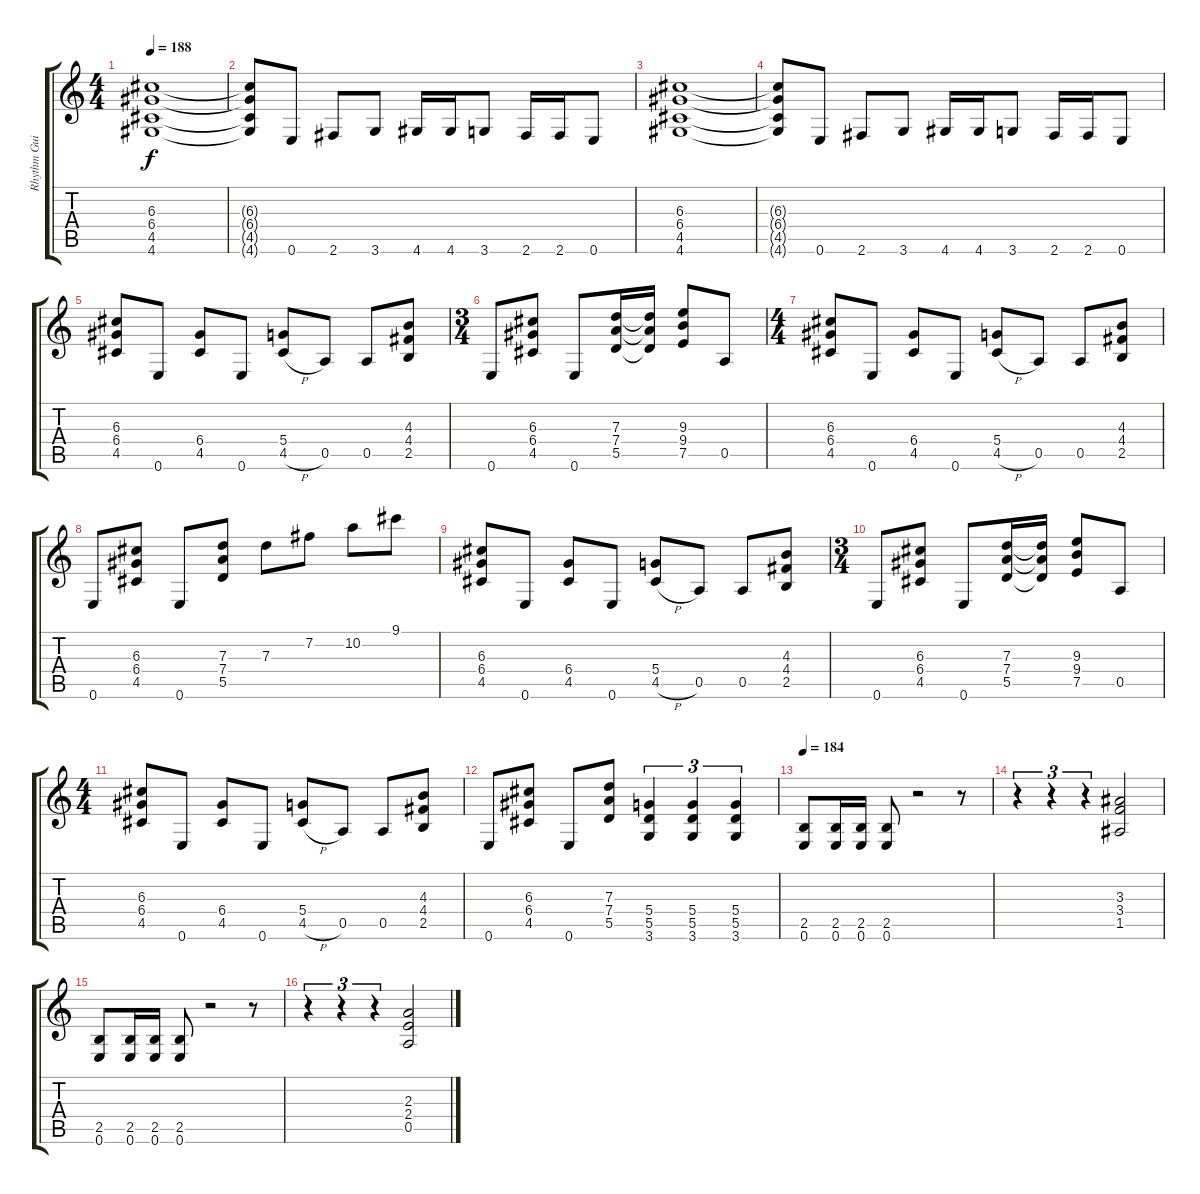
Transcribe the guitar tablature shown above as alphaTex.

\track ("Rhythm Guitar Right" "Rhythm Gui") {instrument distortionguitar}
\staff {score tabs}
\tuning (E4 B3 G3 D3 A2 E2) {hide}
\ts (4 4)
\tempo 188
\clef g2
\ks c
(6.3 6.4 4.5 4.6).1{dy f instrument distortionguitar} |
(6.3{t} 6.4{t} 4.5{t} 4.6{t}).8 0.6.8 2.6.8 3.6.8 4.6.16 4.6.16 3.6.8 2.6.16 2.6.16 0.6.8 |
(6.3 6.4 4.5 4.6).1 |
(6.3{t} 6.4{t} 4.5{t} 4.6{t}).8 0.6.8 2.6.8 3.6.8 4.6.16 4.6.16 3.6.8 2.6.16 2.6.16 0.6.8 |
(6.3 6.4 4.5).8 0.6.8 (6.4 4.5).8 0.6.8 (5.4 4.5{h}).8 0.5.8 0.5.8 (4.3 4.4 2.5).8 |
\ts (3 4)
0.6.8 (6.3 6.4 4.5).8 0.6.8 (7.3 7.4 5.5).16 (7.3{t} 7.4{t} 5.5{t}).16 (9.3 9.4 7.5).8 0.5.8 |
\ts (4 4)
(6.3 6.4 4.5).8 0.6.8 (6.4 4.5).8 0.6.8 (5.4 4.5{h}).8 0.5.8 0.5.8 (4.3 4.4 2.5).8 |
0.6.8 (6.3 6.4 4.5).8 0.6.8 (7.3 7.4 5.5).8 7.3.8 7.2.8 10.2.8 9.1.8 |
(6.3 6.4 4.5).8 0.6.8 (6.4 4.5).8 0.6.8 (5.4 4.5{h}).8 0.5.8 0.5.8 (4.3 4.4 2.5).8 |
\ts (3 4)
0.6.8 (6.3 6.4 4.5).8 0.6.8 (7.3 7.4 5.5).16 (7.3{t} 7.4{t} 5.5{t}).16 (9.3 9.4 7.5).8 0.5.8 |
\ts (4 4)
(6.3 6.4 4.5).8 0.6.8 (6.4 4.5).8 0.6.8 (5.4 4.5{h}).8 0.5.8 0.5.8 (4.3 4.4 2.5).8 |
0.6.8 (6.3 6.4 4.5).8 0.6.8 (7.3 7.4 5.5).8 (5.4 5.5 3.6).4{tu (3 2)} (5.4 5.5 3.6).4{tu (3 2)} (5.4 5.5 3.6).4{tu (3 2)} |
\tempo 184
(2.5 0.6).8 (2.5 0.6).16 (2.5 0.6).16 (2.5 0.6).8 r.2 r.8 |
r.4{tu (3 2)} r.4{tu (3 2)} r.4{tu (3 2)} (3.3 3.4 1.5).2 |
(2.5 0.6).8 (2.5 0.6).16 (2.5 0.6).16 (2.5 0.6).8 r.2 r.8 |
r.4{tu (3 2)} r.4{tu (3 2)} r.4{tu (3 2)} (2.3 2.4 0.5).2
